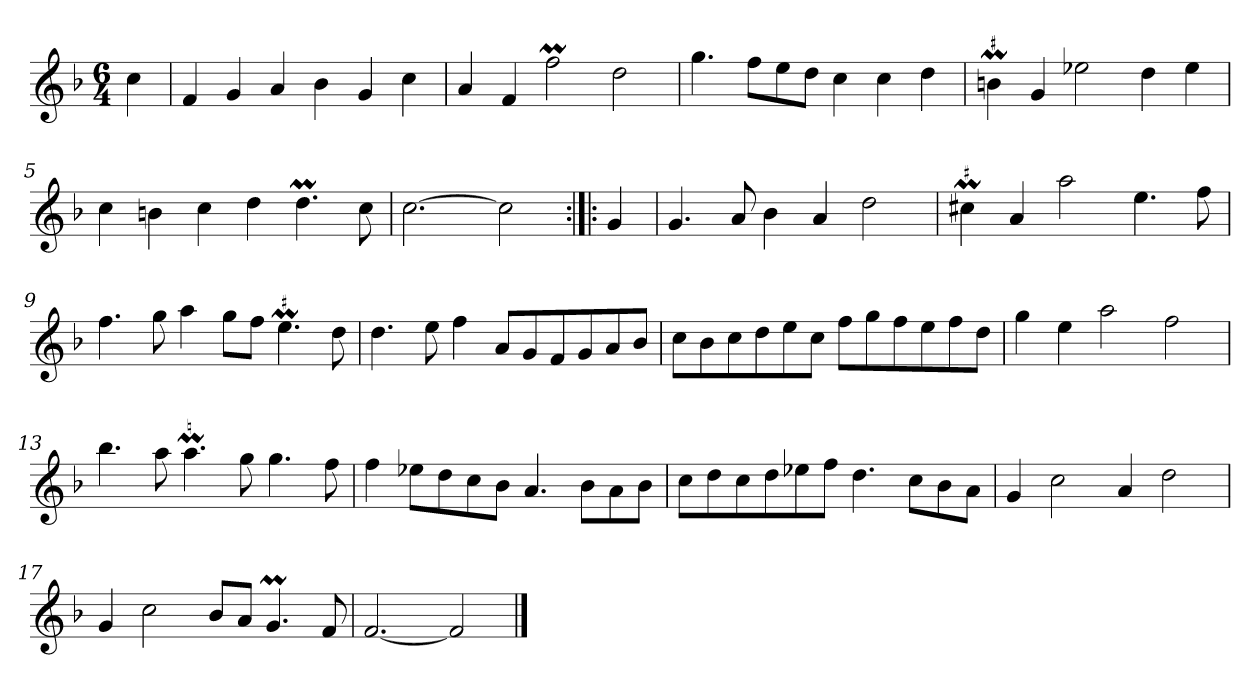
**kern
*part1
*staff1
*clefG2
*k[b-]
*F:
*M6/4
*MM120
=
4cc
=1
4f
4g
4a
4b-
4g
4cc
=2
4a
4f
2ffM
2dd
=3
4.gg
8ff\L
8ee\
8dd\J
4cc
4cc
4dd
=4
!LO:MOR:acc=#
4bnM
4g
2ee-X
4dd
4ee-
=5
4cc
4bn
4cc
4dd
4.ddM
8cc
=6
[2.cc
2cc]
=:|!|:
4g
=7
4.g
8a
4b-
4a
2dd
=8
!LO:MOR:acc=#
4cc#XM
4a
2aa
4.ee
8ff
=9
4.ff
8gg
4aa
8gg\L
8ff\J
!LO:MOR:acc=#
4.eeM
8dd
=10
4.dd
8ee
4ff
8a/L
8g/
8f/
8g/
8a/
8b-/J
=11
8cc\L
8b-\
8cc\
8dd\
8ee\
8cc\J
8ff\L
8gg\
8ff\
8ee\
8ff\
8dd\J
=12
4gg
4ee
2aa
2ff
=13
4.bb-
8aa
4.aaM
8gg
4.gg
8ff
=14
4ff
8ee-X\L
8dd\
8cc\
8b-\J
4.a
8b-\L
8a\
8b-\J
=15
8cc\L
8dd\
8cc\
8dd\
8ee-X\
8ff\J
4.dd
8cc\L
8b-\
8a\J
=16
4g
2cc
4a
2dd
=17
4g
2cc
8b-/L
8a/J
4.gM
8f
=18
[2.f
2f]
==
*-
